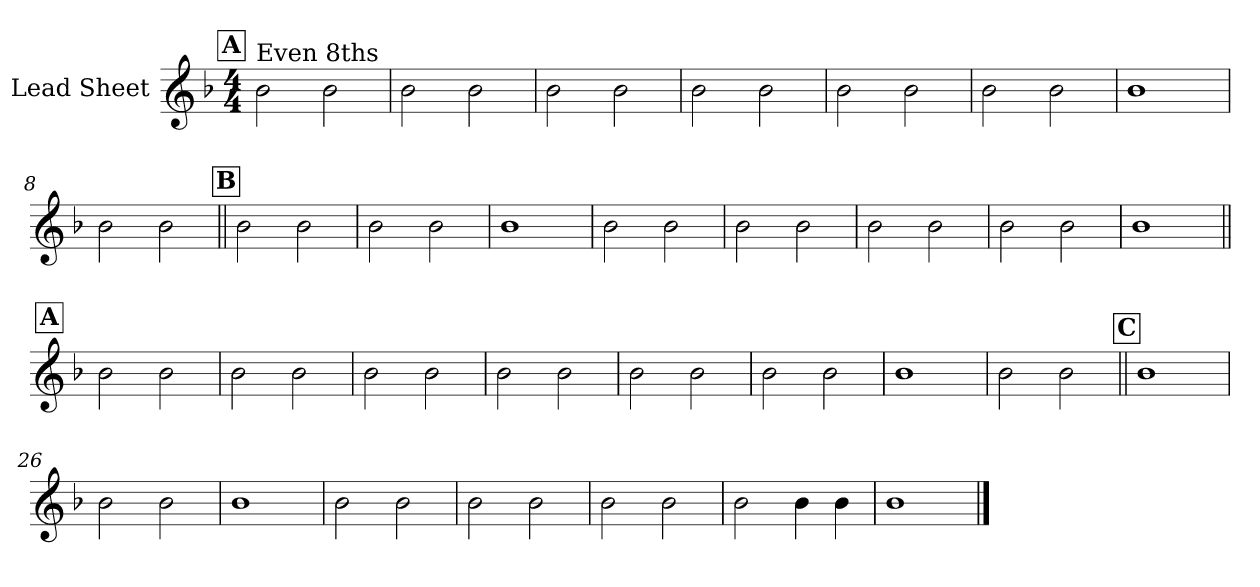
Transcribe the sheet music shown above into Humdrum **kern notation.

**kern
*part1
*staff1
*I"Lead Sheet
*clefG2
*k[b-]
*d:
*M4/4
!!LO:REH:place=s1:a:fs=14:t=A
=1
!LO:TX:a:t=Even 8ths
2b-\
2b-\
=2
2b-\
2b-\
=3
2b-\
2b-\
=4
2b-\
2b-\
!!LO:LB:g=z
=5
2b-\
2b-\
=6
2b-\
2b-\
=7
1b-
=8
2b-\
2b-\
!!LO:LB:g=z
!!LO:REH:place=s1:a:fs=14:t=B
=9||
2b-\
2b-\
=10
2b-\
2b-\
=11
1b-
=12
2b-\
2b-\
!!LO:LB:g=z
=13
2b-\
2b-\
=14
2b-\
2b-\
=15
2b-\
2b-\
=16
1b-
!!LO:LB:g=z
!!LO:REH:place=s1:a:fs=14:t=A
=17||
2b-\
2b-\
=18
2b-\
2b-\
=19
2b-\
2b-\
=20
2b-\
2b-\
!!LO:LB:g=z
=21
2b-\
2b-\
=22
2b-\
2b-\
=23
1b-
=24
2b-\
2b-\
!!LO:LB:g=z
!!LO:REH:place=s1:a:fs=14:t=C
=25||
1b-
=26
2b-\
2b-\
=27
1b-
=28
2b-\
2b-\
!!LO:LB:g=z
=29
2b-\
2b-\
=30
2b-\
2b-\
=31
2b-\
4b-\
4b-\
=32
1b-
==
*-
